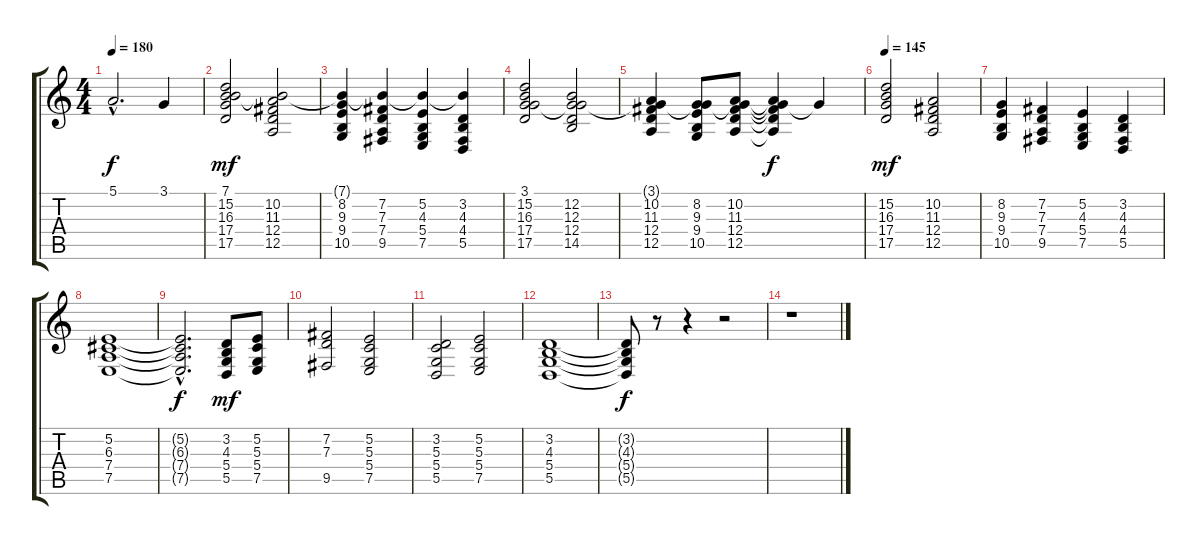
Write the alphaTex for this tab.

\track "" {instrument clarinet}
\staff {score tabs}
\tuning (E4 B3 G3 D3 A2 E2) {hide}
\ts (4 4)
\tempo 180
\clef g2
\ks c
5.1{hac}.2{d dy f} 3.1.4 |
(7.1 15.2 16.3 17.4 17.5).2{dy mf} (7.1{t} 10.2 11.3 12.4 12.5).2 |
(7.1{t} 8.2 9.3 9.4 10.5).4 (7.1{t} 7.2 7.3 7.4 9.5).4 (7.1{t} 5.2 4.3 5.4 7.5).4 (7.1{t} 3.2 4.3 4.4 5.5).4 |
(3.1 15.2 16.3 17.4 17.5).2 (3.1{t} 12.2 12.3 12.4 14.5).2 |
(3.1{t} 10.2 11.3 12.4 12.5).4 (3.1{t} 8.2 9.3 9.4 10.5).8 (3.1{t} 10.2 11.3 12.4 12.5).8 (3.1{t} 10.2{t} 11.3{t} 12.4{t} 12.5{t}).4{dy f} 3.1{t}.4 |
\tempo 145
(15.2 16.3 17.4 17.5).2{dy mf} (10.2 11.3 12.4 12.5).2 |
(8.2 9.3 9.4 10.5).4 (7.2 7.3 7.4 9.5).4 (5.2 4.3 5.4 7.5).4 (3.2 4.3 4.4 5.5).4 |
(5.2 6.3 7.4 7.5).1 |
(5.2{hac t} 6.3{hac t} 7.4{hac t} 7.5{hac t}).2{d dy f} (3.2 4.3 5.4 5.5).8{dy mf} (5.2 5.3 5.4 7.5).8 |
(7.2 7.3 9.5).2 (5.2 5.3 5.4 7.5).2 |
(3.2 5.3 5.4 5.5).2 (5.2 5.3 5.4 7.5).2 |
(3.2 4.3 5.4 5.5).1 |
(3.2{t} 4.3{t} 5.4{t} 5.5{t}).8{dy f} r.8 r.4 r.2 |
r.1
